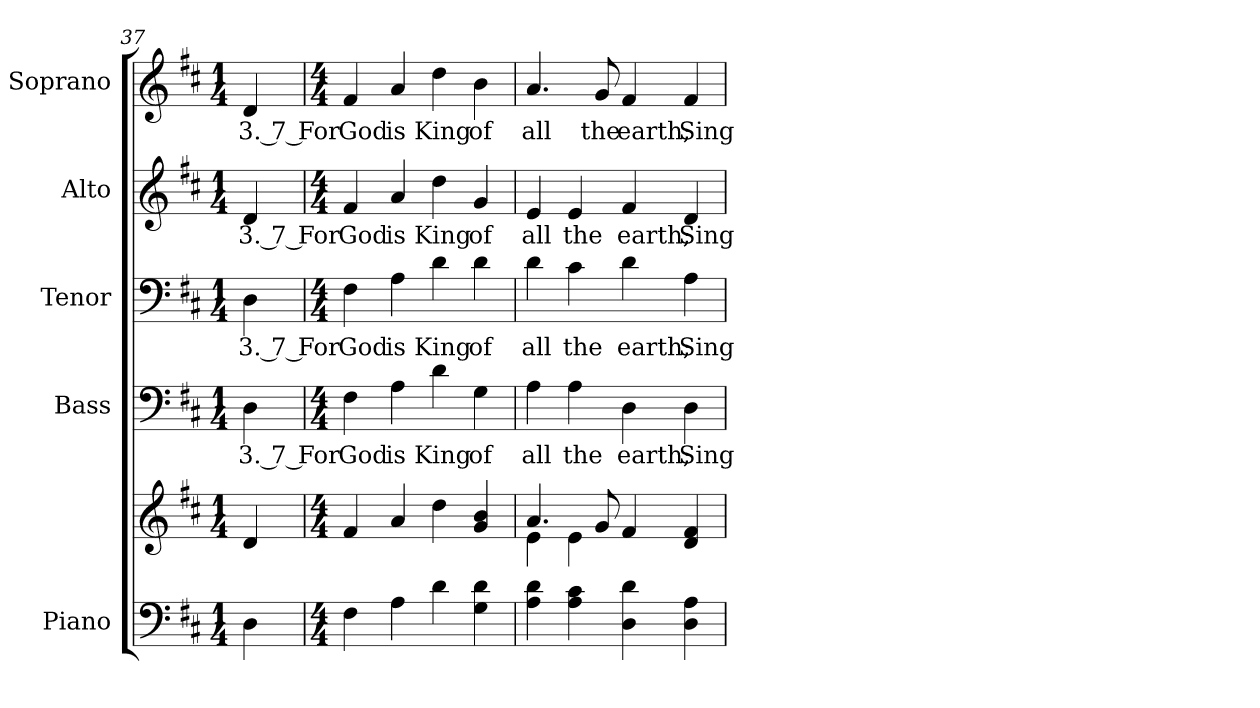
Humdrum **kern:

**kern	**kern	**kern	**text	**kern	**text	**kern	**text	**kern	**text
*part5	*part5	*part4	*part4	*part3	*part3	*part2	*part2	*part1	*part1
*staff6	*staff5	*staff4	*staff4	*staff3	*staff3	*staff2	*staff2	*staff1	*staff1
*I"Piano	*	*I"Bass	*	*I"Tenor	*	*I"Alto	*	*I"Soprano	*
*I'Pno.	*	*I'B.	*	*I'T.	*	*I'A.	*	*I'S.	*
*clefF4	*clefG2	*clefF4	*	*clefF4	*	*clefG2	*	*clefG2	*
*k[f#c#]	*k[f#c#]	*k[f#c#]	*	*k[f#c#]	*	*k[f#c#]	*	*k[f#c#]	*
*D:	*D:	*D:	*	*D:	*	*D:	*	*D:	*
*M1/4	*M1/4	*M1/4	*	*M1/4	*	*M1/4	*	*M1/4	*
=37	=37	=37	=37	=37	=37	=37	=37	=37	=37
!	!	!	!LO:LY:b:color=#000000	!	!	!	!	!	!
!	!	!	!	!	!LO:LY:b:color=#000000	!	!	!	!
!	!	!	!	!	!	!	!LO:LY:b:color=#000000	!	!
!	!	!	!	!	!	!	!	!	!LO:LY:b:color=#000000
4Di\	4di/	4Di\	3. 7 For	4Di\	3. 7 For	4di/	3. 7 For	4di/	3. 7 For
=38	=38	=38	=38	=38	=38	=38	=38	=38	=38
*M4/4	*M4/4	*M4/4	*	*M4/4	*	*M4/4	*	*M4/4	*
!	!	!	!LO:LY:b:color=#000000	!	!	!	!	!	!
!	!	!	!	!	!LO:LY:b:color=#000000	!	!	!	!
!	!	!	!	!	!	!	!LO:LY:b:color=#000000	!	!
!	!	!	!	!	!	!	!	!	!LO:LY:b:color=#000000
4F#i\	4f#i/	4F#i\	God	4F#i\	God	4f#i/	God	4f#i/	God
!	!	!	!LO:LY:b:color=#000000	!	!	!	!	!	!
!	!	!	!	!	!LO:LY:b:color=#000000	!	!	!	!
!	!	!	!	!	!	!	!LO:LY:b:color=#000000	!	!
!	!	!	!	!	!	!	!	!	!LO:LY:b:color=#000000
4Ai\	4ai/	4Ai\	is	4Ai\	is	4ai/	is	4ai/	is
!	!	!	!LO:LY:b:color=#000000	!	!	!	!	!	!
!	!	!	!	!	!LO:LY:b:color=#000000	!	!	!	!
!	!	!	!	!	!	!	!LO:LY:b:color=#000000	!	!
!	!	!	!	!	!	!	!	!	!LO:LY:b:color=#000000
4di\	4ddi\	4di\	King	4di\	King	4ddi\	King	4ddi\	King
!	!	!	!LO:LY:b:color=#000000	!	!	!	!	!	!
!	!	!	!	!	!LO:LY:b:color=#000000	!	!	!	!
!	!	!	!	!	!	!	!LO:LY:b:color=#000000	!	!
!	!	!	!	!	!	!	!	!	!LO:LY:b:color=#000000
4Gi\ 4di	4gi/ 4bi	4Gi\	of	4di\	of	4gi/	of	4bi\	of
!!LO:PB:g=z
=39	=39	=39	=39	=39	=39	=39	=39	=39	=39
*	*^	*	*	*	*	*	*	*	*
!	!	!	!	!LO:LY:b:color=#000000	!	!	!	!	!	!
!	!	!	!	!	!	!LO:LY:b:color=#000000	!	!	!	!
!	!	!	!	!	!	!	!	!LO:LY:b:color=#000000	!	!
!	!	!	!	!	!	!	!	!	!	!LO:LY:b:color=#000000
4Ai\ 4di	4.ai/	4ei\	4Ai\	all	4di\	all	4ei/	all	4.ai/	all
!	!	!	!	!LO:LY:b:color=#000000	!	!	!	!	!	!
!	!	!	!	!	!	!LO:LY:b:color=#000000	!	!	!	!
!	!	!	!	!	!	!	!	!LO:LY:b:color=#000000	!	!
4Ai\ 4c#i	.	4ei\	4Ai\	the	4c#i\	the	4ei/	the	.	.
!	!	!	!	!	!	!	!	!	!	!LO:LY:b:color=#000000
.	8gi/	.	.	.	.	.	.	.	8gi/	the
!	!	!	!	!LO:LY:b:color=#000000	!	!	!	!	!	!
!	!	!	!	!	!	!LO:LY:b:color=#000000	!	!	!	!
!	!	!	!	!	!	!	!	!LO:LY:b:color=#000000	!	!
!	!	!	!	!	!	!	!	!	!	!LO:LY:b:color=#000000
4Di\ 4di	4f#i/	2ryy	4Di\	earth;	4di\	earth;	4f#i/	earth;	4f#i/	earth;
!	!	!	!	!LO:LY:b:color=#000000	!	!	!	!	!	!
!	!	!	!	!	!	!LO:LY:b:color=#000000	!	!	!	!
!	!	!	!	!	!	!	!	!LO:LY:b:color=#000000	!	!
!	!	!	!	!	!	!	!	!	!	!LO:LY:b:color=#000000
4Di\ 4Ai	4di/ 4f#i	.	4Di\	Sing	4Ai\	Sing	4di/	Sing	4f#i/	Sing
*	*v	*v	*	*	*	*	*	*	*	*
=	=	=	=	=	=	=	=	=	=
*-	*-	*-	*-	*-	*-	*-	*-	*-	*-
